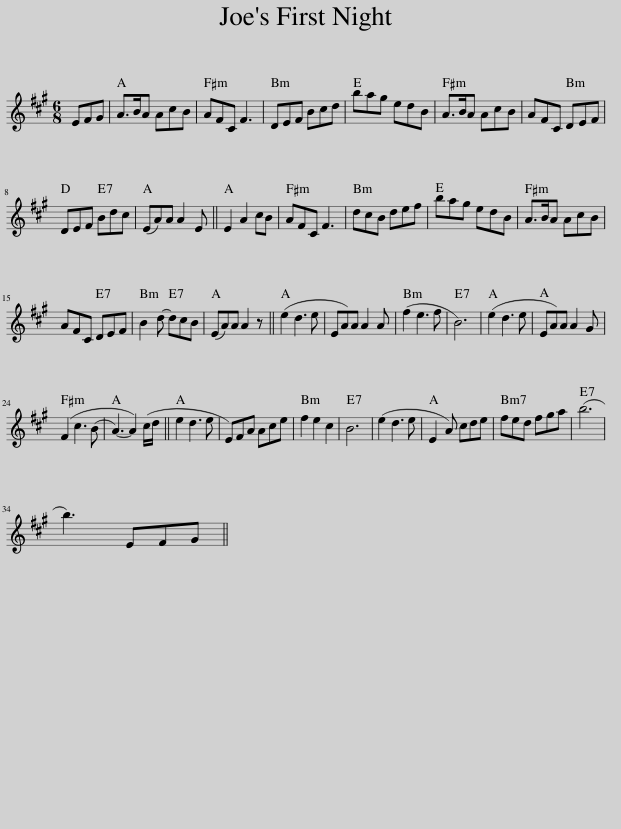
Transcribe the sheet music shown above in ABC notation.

X:1
L:1/8
M:6/8
I:linebreak $
K:A
V:1 treble
V:1
 EFG | A>BA AcB | AFC F3 | DEF Bcd | bag edB | %5
 A>BA AcB | AFC DEF |$ DEF Bdc | (EA)A A2 E || E2 A2 cB | %10
 AFC F3 | dcB def | bag edB | A>BA AcB |$ AFC DEF | %15
 B2 d- dcB | (EA)A A2 z || (e2 d3 e | EA)A A2 A | (f2 e3 f | %20
 B6) | (e2 d3 e | EA)A A2 G |$ (F2 c3 (B | A3-) A2) (c/d/ || %25
 e2 d3 e | E)FA Ace | f2 e2 c2 | B6 | (e2 d3 e | %30
 E2 A) cde | fed fga | (b6 |$ b3) EFG || %34
